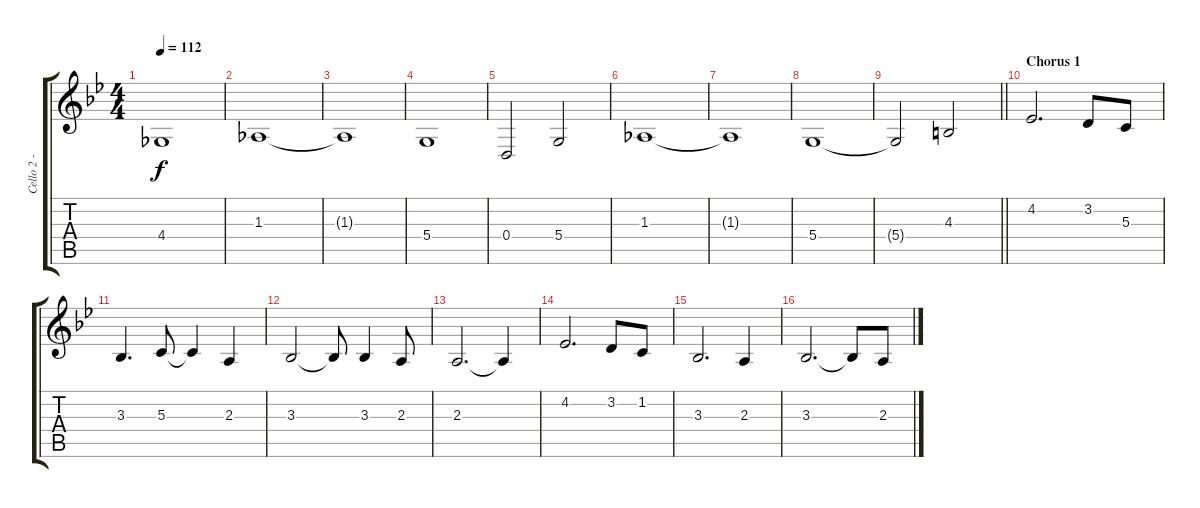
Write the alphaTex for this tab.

\track ("Cello 2 - Perttu" "Cello 2 - ") {instrument cello}
\staff {score tabs}
\tuning (E4 B3 G3 D3 A2 E2) {hide}
\ts (4 4)
\tempo 112
\clef g2
\ks bb
4.4.1{dy f} |
1.3.1 |
1.3{t}.1 |
5.4.1 |
0.4.2 5.4.2 |
1.3.1 |
1.3{t}.1 |
5.4.1 |
\barLineRight lightlight
5.4{t}.2 4.3.2 |
\section ("" "Chorus 1")
4.2.2{d} 3.2.8 5.3.8 |
3.3.4{d} 5.3.8 5.3{t}.4 2.3.4 |
3.3.2 3.3{t}.8 3.3.4 2.3.8 |
2.3.2{d} 2.3{t}.4 |
4.2.2{d} 3.2.8 1.2.8 |
3.3.2{d} 2.3.4 |
3.3.2{d} 3.3{t}.8 2.3.8
